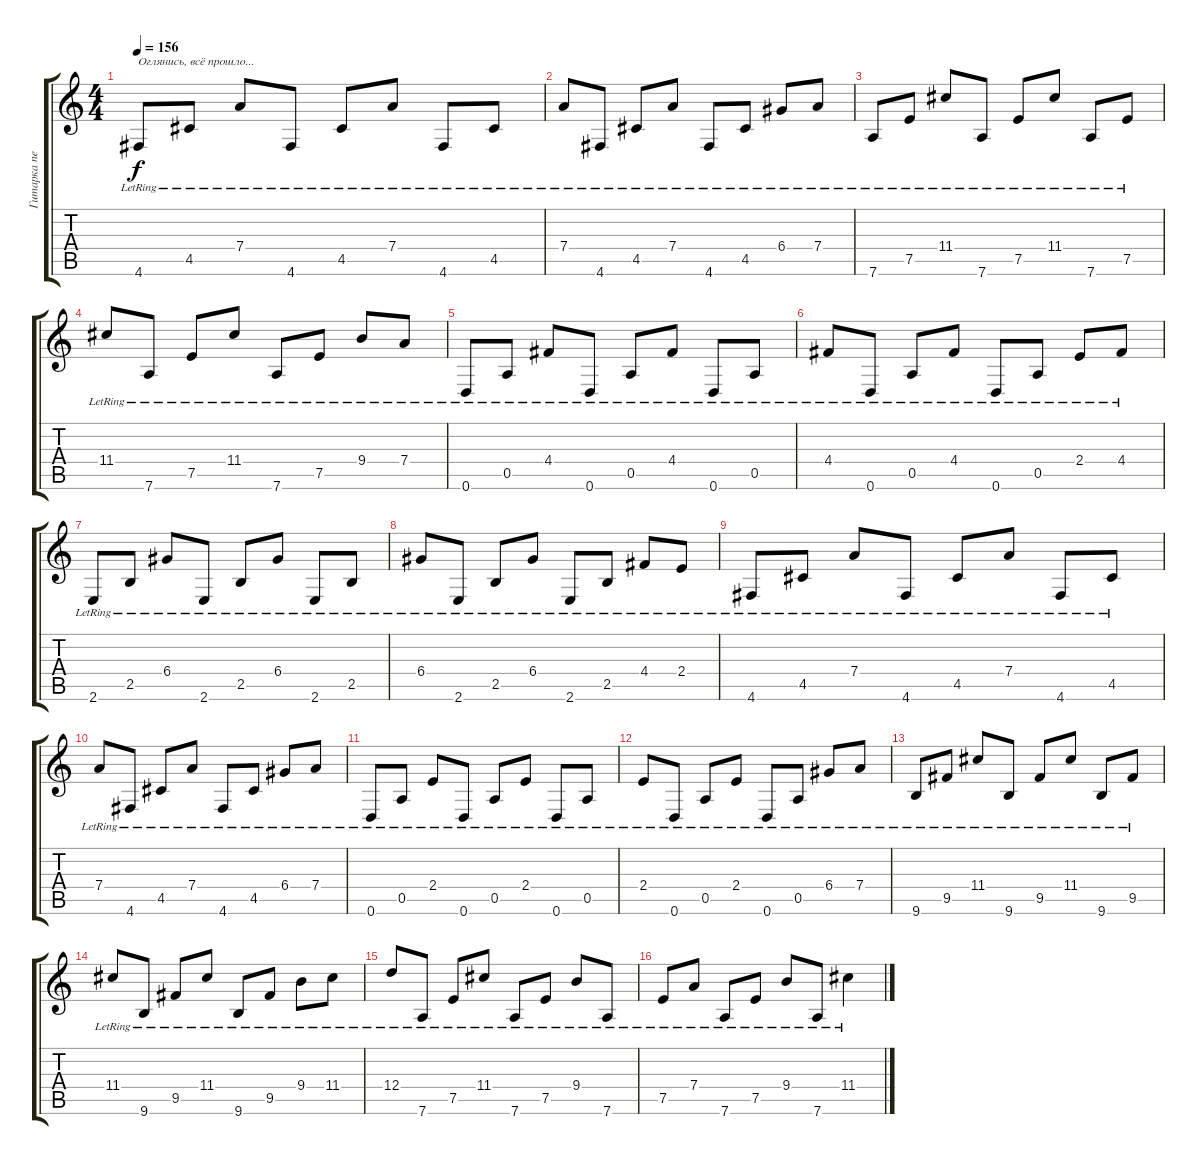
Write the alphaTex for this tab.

\track ("Гитарка первая" "Гитарка пе") {instrument distortionguitar}
\staff {score tabs}
\tuning (E4 B3 G3 D3 A2 D2) {hide}
\ts (4 4)
\tempo 156
\clef g2
\ks c
4.6{lr}.8{txt "Оглянись, всё прошло..." dy f} 4.5{lr}.8 7.4{lr}.8 4.6{lr}.8 4.5{lr}.8 7.4{lr}.8 4.6{lr}.8 4.5{lr}.8 |
7.4{lr}.8 4.6{lr}.8 4.5{lr}.8 7.4{lr}.8 4.6{lr}.8 4.5{lr}.8 6.4{lr}.8 7.4{lr}.8 |
7.6{lr}.8 7.5{lr}.8 11.4{lr}.8 7.6{lr}.8 7.5{lr}.8 11.4{lr}.8 7.6{lr}.8 7.5{lr}.8 |
11.4{lr}.8 7.6{lr}.8 7.5{lr}.8 11.4{lr}.8 7.6{lr}.8 7.5{lr}.8 9.4{lr}.8 7.4{lr}.8 |
0.6{lr}.8 0.5{lr}.8 4.4{lr}.8 0.6{lr}.8 0.5{lr}.8 4.4{lr}.8 0.6{lr}.8 0.5{lr}.8 |
4.4{lr}.8 0.6{lr}.8 0.5{lr}.8 4.4{lr}.8 0.6{lr}.8 0.5{lr}.8 2.4{lr}.8 4.4{lr}.8 |
2.6{lr}.8 2.5{lr}.8 6.4{lr}.8 2.6{lr}.8 2.5{lr}.8 6.4{lr}.8 2.6{lr}.8 2.5{lr}.8 |
6.4{lr}.8 2.6{lr}.8 2.5{lr}.8 6.4{lr}.8 2.6{lr}.8 2.5{lr}.8 4.4{lr}.8 2.4{lr}.8 |
4.6{lr}.8 4.5{lr}.8 7.4{lr}.8 4.6{lr}.8 4.5{lr}.8 7.4{lr}.8 4.6{lr}.8 4.5{lr}.8 |
7.4{lr}.8 4.6{lr}.8 4.5{lr}.8 7.4{lr}.8 4.6{lr}.8 4.5{lr}.8 6.4{lr}.8 7.4{lr}.8 |
0.6{lr}.8 0.5{lr}.8 2.4{lr}.8 0.6{lr}.8 0.5{lr}.8 2.4{lr}.8 0.6{lr}.8 0.5{lr}.8 |
2.4{lr}.8 0.6{lr}.8 0.5{lr}.8 2.4{lr}.8 0.6{lr}.8 0.5{lr}.8 6.4{lr}.8 7.4{lr}.8 |
9.6{lr}.8 9.5{lr}.8 11.4{lr}.8 9.6{lr}.8 9.5{lr}.8 11.4{lr}.8 9.6{lr}.8 9.5{lr}.8 |
11.4{lr}.8 9.6{lr}.8 9.5{lr}.8 11.4{lr}.8 9.6{lr}.8 9.5{lr}.8 9.4{lr}.8 11.4{lr}.8 |
12.4{lr}.8 7.6{lr}.8 7.5{lr}.8 11.4{lr}.8 7.6{lr}.8 7.5{lr}.8 9.4{lr}.8 7.6{lr}.8 |
7.5{lr}.8 7.4{lr}.8 7.6{lr}.8 7.5{lr}.8 9.4{lr}.8 7.6{lr}.8 11.4{lr}.4
